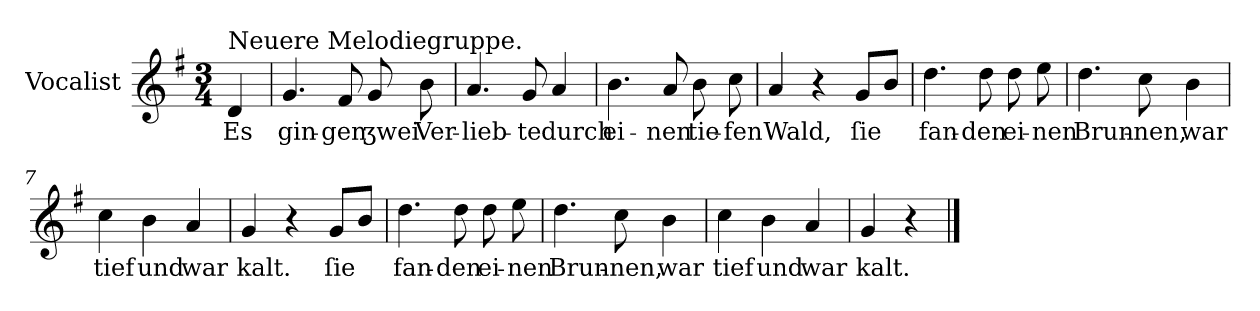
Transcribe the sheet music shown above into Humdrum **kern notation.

**kern	**text
*part1	*part1
*staff1	*staff1
*I"Vocalist	*
*k[f#]	*
*G:	*
*M3/4	*
=	=
!LO:TX:a:t=Neuere Melodiegruppe.	!
4d	Es
=1	=1
4.g	gin-
8f#	-gen
8g	ʒwei
8b	Ver-
=2	=2
4.a	-lieb-
8g	-te
4a	durch
=3	=3
4.b	ei-
8a	-nen
8b	tie-
8cc	-fen
=4	=4
4a	Wald,
4r	.
8gL	ſie
8bJ	.
=5	=5
4.dd	fan-
8dd	-den
8dd	ei-
8ee	-nen
=6	=6
4.dd	Brun-
8cc	-nen,
4b	war
=7	=7
4cc	tief
4b	und
4a	war
=8	=8
4g	kalt.
4r	.
8gL	ſie
8bJ	.
=9	=9
4.dd	fan-
8dd	-den
8dd	ei-
8ee	-nen
=10	=10
4.dd	Brun-
8cc	-nen,
4b	war
=11	=11
4cc	tief
4b	und
4a	war
=12	=12
4g	kalt.
4r	.
==	==
*-	*-
